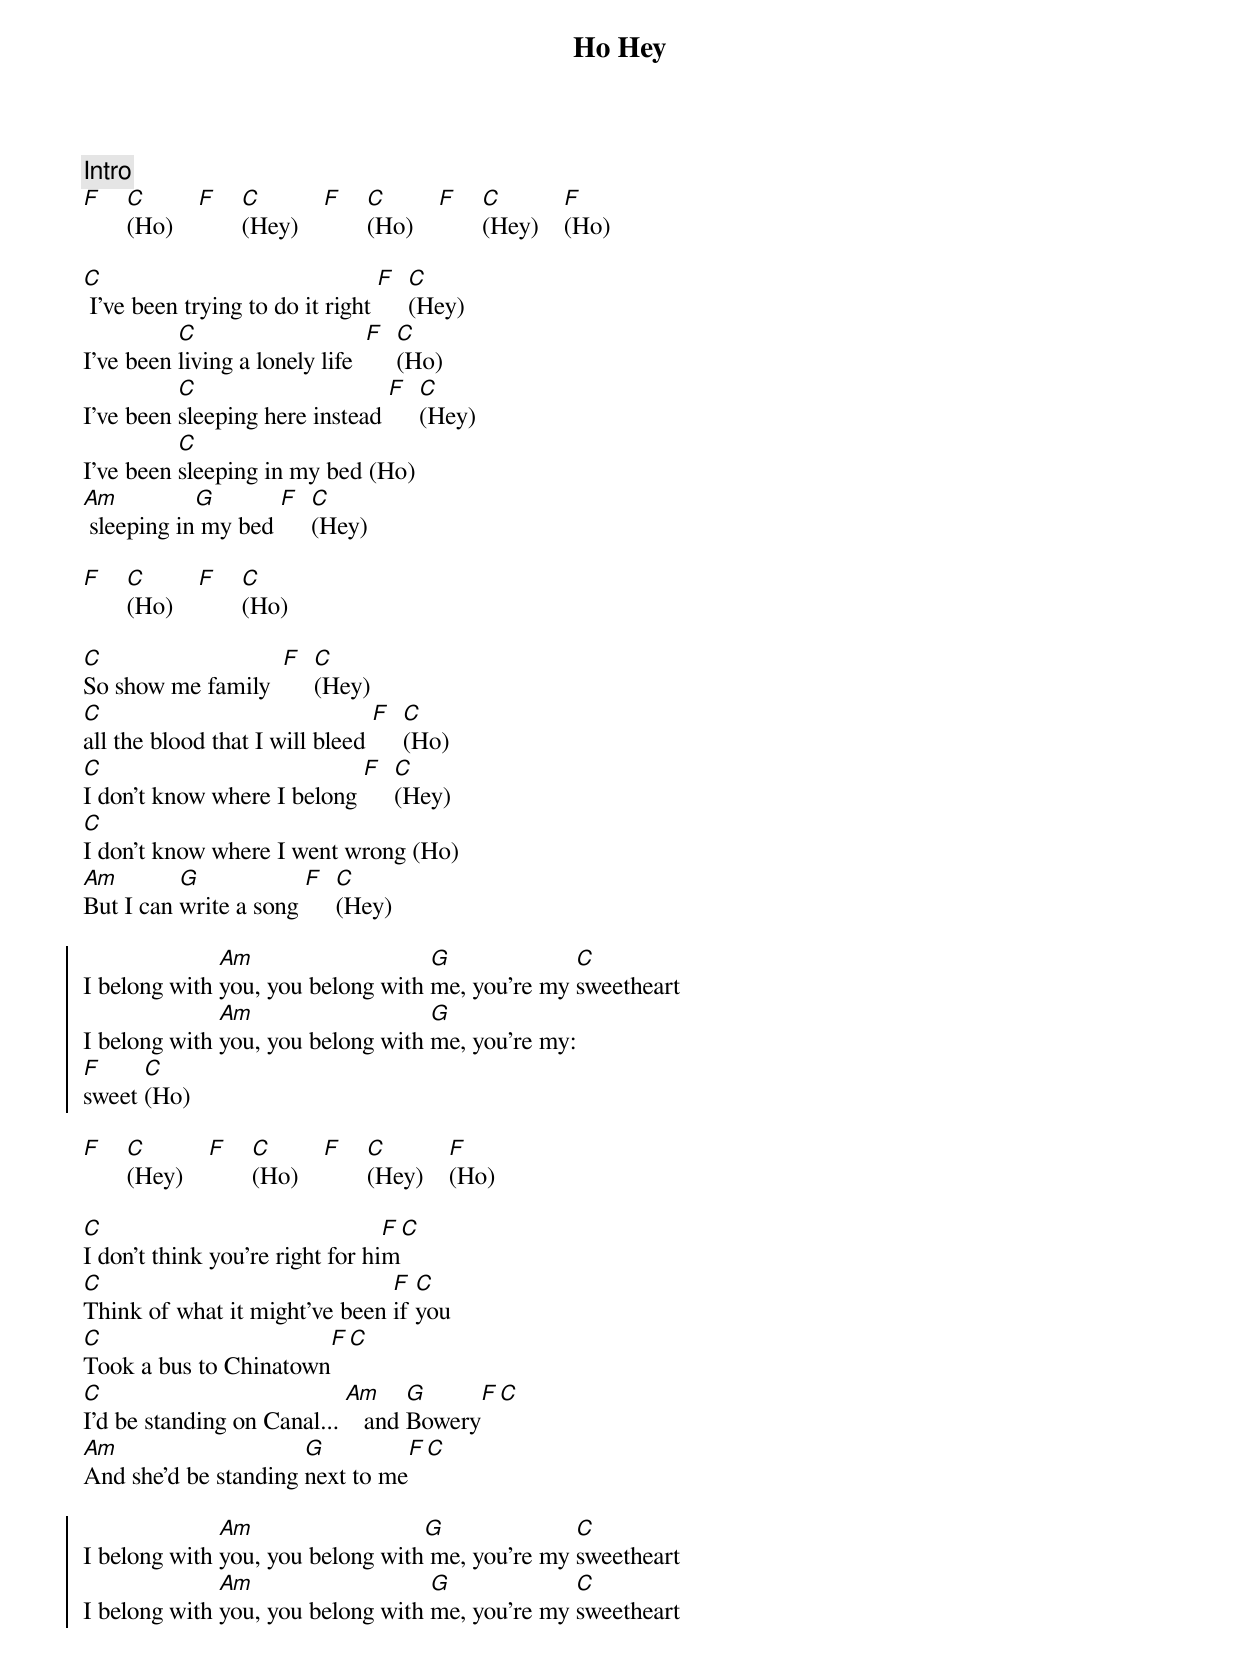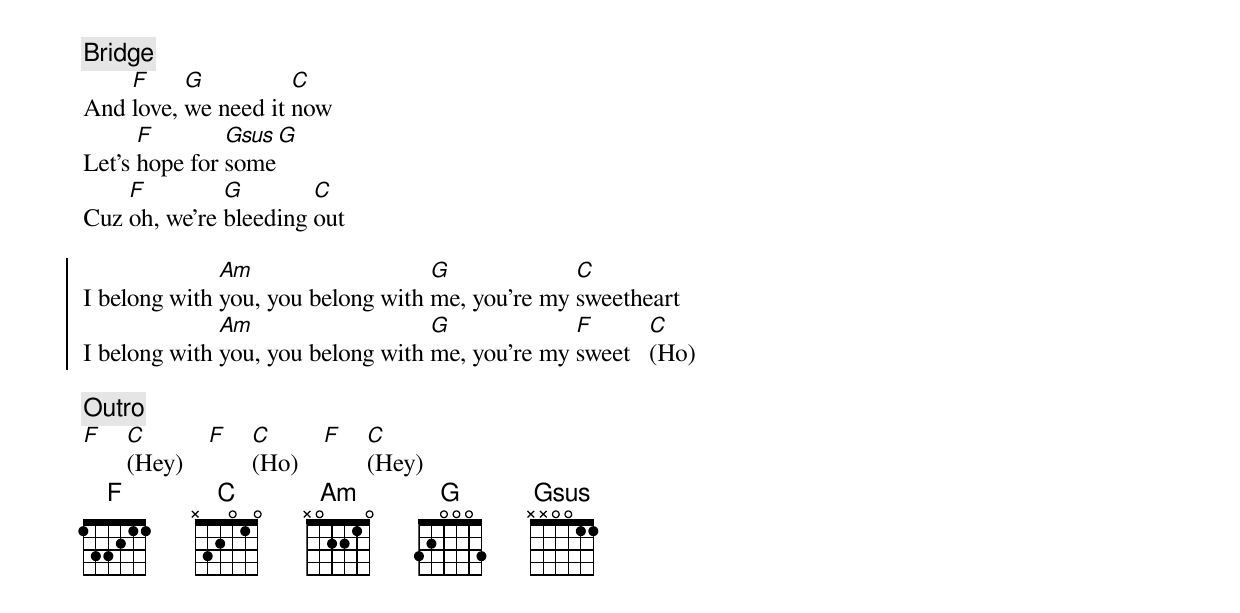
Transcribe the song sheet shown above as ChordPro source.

{title:Ho Hey}
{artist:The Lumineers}
{comment: Intro}
[F]    [C](Ho)    [F]    [C](Hey)    [F]    [C](Ho)    [F]    [C](Hey)    [F](Ho)

{start_of_verse}
[C] I've been trying to do it right [F]  [C](Hey)
I've been [C]living a lonely life  [F]  [C](Ho)
I've been [C]sleeping here instead [F]  [C](Hey)
I've been [C]sleeping in my bed (Ho)
[Am] sleeping in[G] my bed [F]  [C](Hey)
{end_of_verse}

[F]    [C](Ho)    [F]    [C](Ho)

{start_of_verse}
[C]So show me family  [F]  [C](Hey)
[C]all the blood that I will bleed [F]  [C](Ho)
[C]I don't know where I belong [F]  [C](Hey)
[C]I don't know where I went wrong (Ho)
[Am]But I can [G]write a song [F]  [C](Hey)
{end_of_verse}

{start_of_chorus}
I belong with [Am]you, you belong with [G]me, you're my [C]sweetheart
I belong with [Am]you, you belong with [G]me, you're my:
[F]sweet [C](Ho)
{end_of_chorus}

[F]    [C](Hey)    [F]    [C](Ho)    [F]    [C](Hey)    [F](Ho)

{start_of_verse}
[C]I don't think you're right for hi[F]m[C]
[C]Think of what it might've been [F]if [C]you
[C]Took a bus to Chinatown[F][C]
[C]I'd be standing on Canal... [Am]   and [G]Bowery[F][C]
[Am]And she'd be standing [G]next to me[F][C]
{end_of_verse}

{start_of_chorus}
I belong with [Am]you, you belong with[G] me, you're my [C]sweetheart
I belong with [Am]you, you belong with [G]me, you're my [C]sweetheart
{end_of_chorus}

{comment: Bridge}
And [F]love, [G]we need it [C]now
Let's [F]hope for [Gsus]some[G]
Cuz [F]oh, we're [G]bleeding [C]out

{start_of_chorus}
I belong with [Am]you, you belong with [G]me, you're my [C]sweetheart
I belong with [Am]you, you belong with [G]me, you're my [F]sweet   [C](Ho)
{end_of_chorus}

{comment: Outro}
[F]    [C](Hey)    [F]    [C](Ho)    [F]    [C](Hey)
